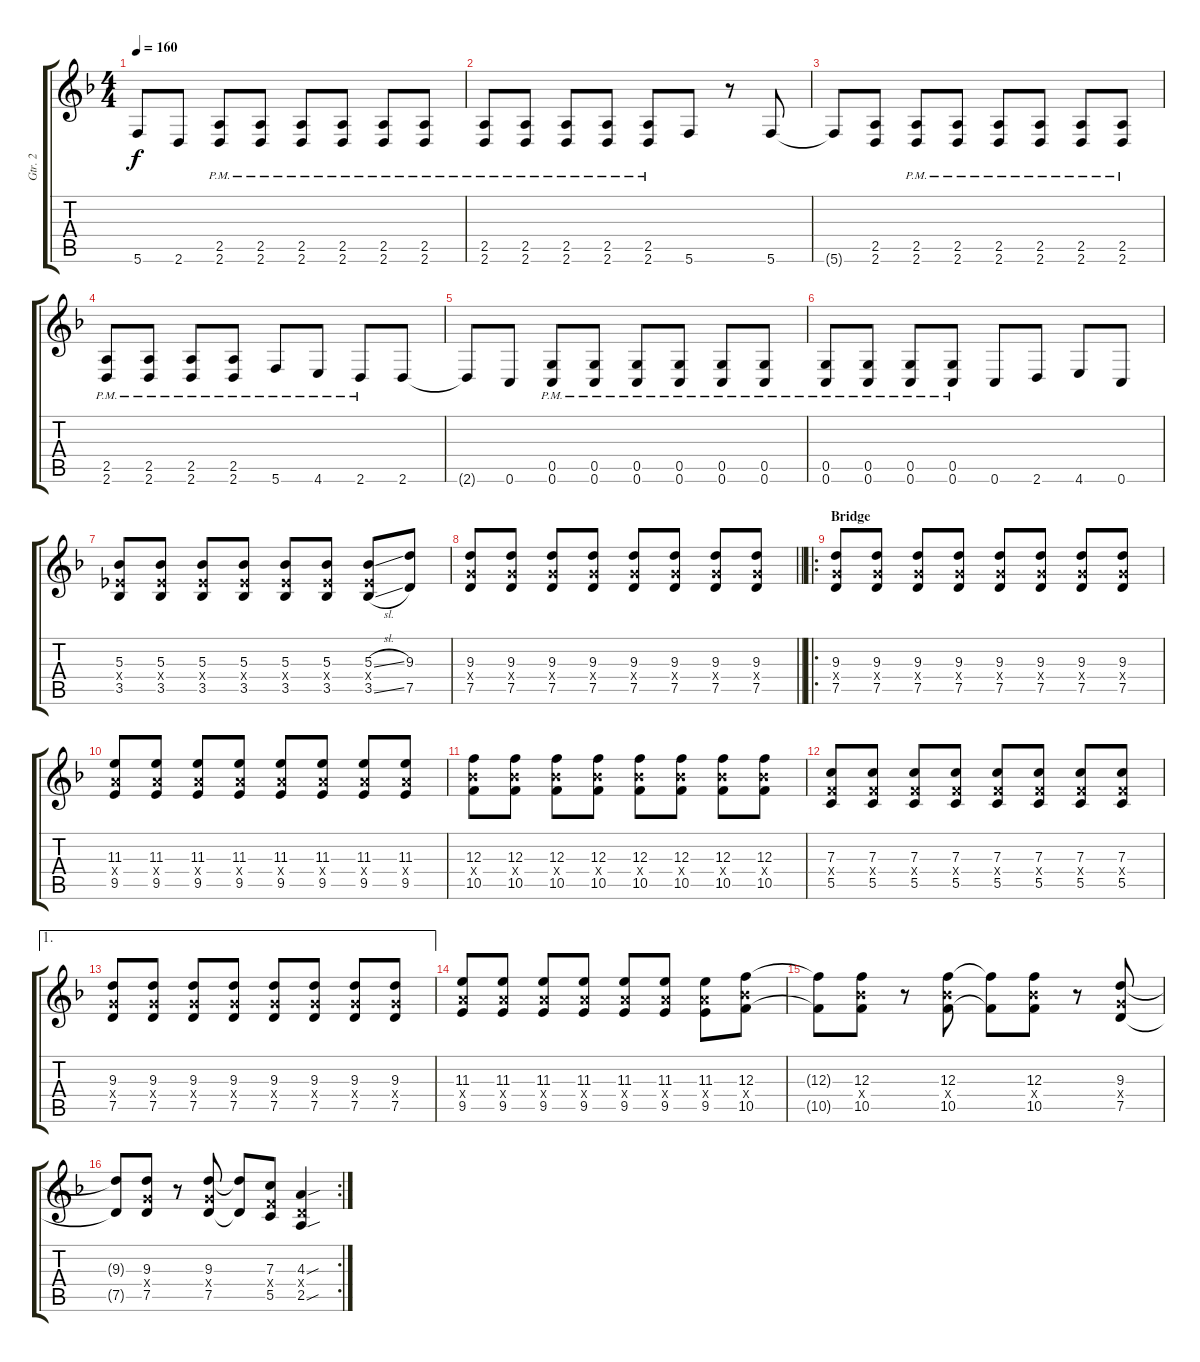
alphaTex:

\track ("Gtr. 2" "Gtr. 2") {instrument distortionguitar}
\staff {score tabs}
\tuning (D4 A3 F3 C3 G2 C2) {hide}
\ts (4 4)
\tempo 160
\clef g2
\ks f
5.6{t}.8{dy f} 2.6.8 (2.5{pm} 2.6{pm}).8 (2.5{pm} 2.6{pm}).8 (2.5{pm} 2.6{pm}).8 (2.5{pm} 2.6{pm}).8 (2.5{pm} 2.6{pm}).8 (2.5{pm} 2.6{pm}).8 |
(2.5{pm} 2.6{pm}).8 (2.5{pm} 2.6{pm}).8 (2.5{pm} 2.6{pm}).8 (2.5{pm} 2.6{pm}).8 (2.5{pm} 2.6{pm}).8 5.6.8 r.8 5.6.8 |
5.6{t}.8 (2.5 2.6).8 (2.5{pm} 2.6{pm}).8 (2.5{pm} 2.6{pm}).8 (2.5{pm} 2.6{pm}).8 (2.5{pm} 2.6{pm}).8 (2.5{pm} 2.6{pm}).8 (2.5{pm} 2.6{pm}).8 |
(2.5{pm} 2.6{pm}).8 (2.5{pm} 2.6{pm}).8 (2.5{pm} 2.6{pm}).8 (2.5{pm} 2.6{pm}).8 5.6{pm}.8 4.6{pm}.8 2.6{pm}.8 2.6.8 |
2.6{t}.8 0.6.8 (0.5{pm} 0.6{pm}).8 (0.5{pm} 0.6{pm}).8 (0.5{pm} 0.6{pm}).8 (0.5{pm} 0.6{pm}).8 (0.5{pm} 0.6{pm}).8 (0.5{pm} 0.6{pm}).8 |
(0.5{pm} 0.6{pm}).8 (0.5{pm} 0.6{pm}).8 (0.5{pm} 0.6{pm}).8 (0.5{pm} 0.6{pm}).8 0.6.8 2.6.8 4.6.8 0.6.8 |
(5.3 3.4{x} 3.5).8 (5.3 3.4{x} 3.5).8 (5.3 3.4{x} 3.5).8 (5.3 3.4{x} 3.5).8 (5.3 3.4{x} 3.5).8 (5.3 3.4{x} 3.5).8 (5.3{sl} 3.4{x} 3.5{sl}).8 (9.3 7.5).8 |
\barLineRight lightlight
(9.3 7.4{x} 7.5).8 (9.3 7.4{x} 7.5).8 (9.3 7.4{x} 7.5).8 (9.3 7.4{x} 7.5).8 (9.3 7.4{x} 7.5).8 (9.3 7.4{x} 7.5).8 (9.3 7.4{x} 7.5).8 (9.3 7.4{x} 7.5).8 |
\ro
\section ("" "Bridge")
(9.3 7.4{x} 7.5).8 (9.3 7.4{x} 7.5).8 (9.3 7.4{x} 7.5).8 (9.3 7.4{x} 7.5).8 (9.3 7.4{x} 7.5).8 (9.3 7.4{x} 7.5).8 (9.3 7.4{x} 7.5).8 (9.3 7.4{x} 7.5).8 |
(11.3 9.4{x} 9.5).8 (11.3 9.4{x} 9.5).8 (11.3 9.4{x} 9.5).8 (11.3 9.4{x} 9.5).8 (11.3 9.4{x} 9.5).8 (11.3 9.4{x} 9.5).8 (11.3 9.4{x} 9.5).8 (11.3 9.4{x} 9.5).8 |
(12.3 10.4{x} 10.5).8 (12.3 10.4{x} 10.5).8 (12.3 10.4{x} 10.5).8 (12.3 10.4{x} 10.5).8 (12.3 10.4{x} 10.5).8 (12.3 10.4{x} 10.5).8 (12.3 10.4{x} 10.5).8 (12.3 10.4{x} 10.5).8 |
(7.3 5.4{x} 5.5).8 (7.3 5.4{x} 5.5).8 (7.3 5.4{x} 5.5).8 (7.3 5.4{x} 5.5).8 (7.3 5.4{x} 5.5).8 (7.3 5.4{x} 5.5).8 (7.3 5.4{x} 5.5).8 (7.3 5.4{x} 5.5).8 |
\ae 1
(9.3 7.4{x} 7.5).8 (9.3 7.4{x} 7.5).8 (9.3 7.4{x} 7.5).8 (9.3 7.4{x} 7.5).8 (9.3 7.4{x} 7.5).8 (9.3 7.4{x} 7.5).8 (9.3 7.4{x} 7.5).8 (9.3 7.4{x} 7.5).8 |
(11.3 9.4{x} 9.5).8 (11.3 9.4{x} 9.5).8 (11.3 9.4{x} 9.5).8 (11.3 9.4{x} 9.5).8 (11.3 9.4{x} 9.5).8 (11.3 9.4{x} 9.5).8 (11.3 9.4{x} 9.5).8 (12.3 10.4{x} 10.5).8 |
(12.3{t} 10.5{t}).8 (12.3 10.4{x} 10.5).8 r.8 (12.3 10.4{x} 10.5).8 (12.3{t} 10.5{t}).8 (12.3 10.4{x} 10.5).8 r.8 (9.3 7.4{x} 7.5).8 |
\rc 2
(9.3{t} 7.5{t}).8 (9.3 7.4{x} 7.5).8 r.8 (9.3 7.4{x} 7.5).8 (9.3{t} 7.5{t}).8 (7.3 5.4{x} 5.5).8 (4.3{sou} 2.4{x} 2.5{sou}).4
